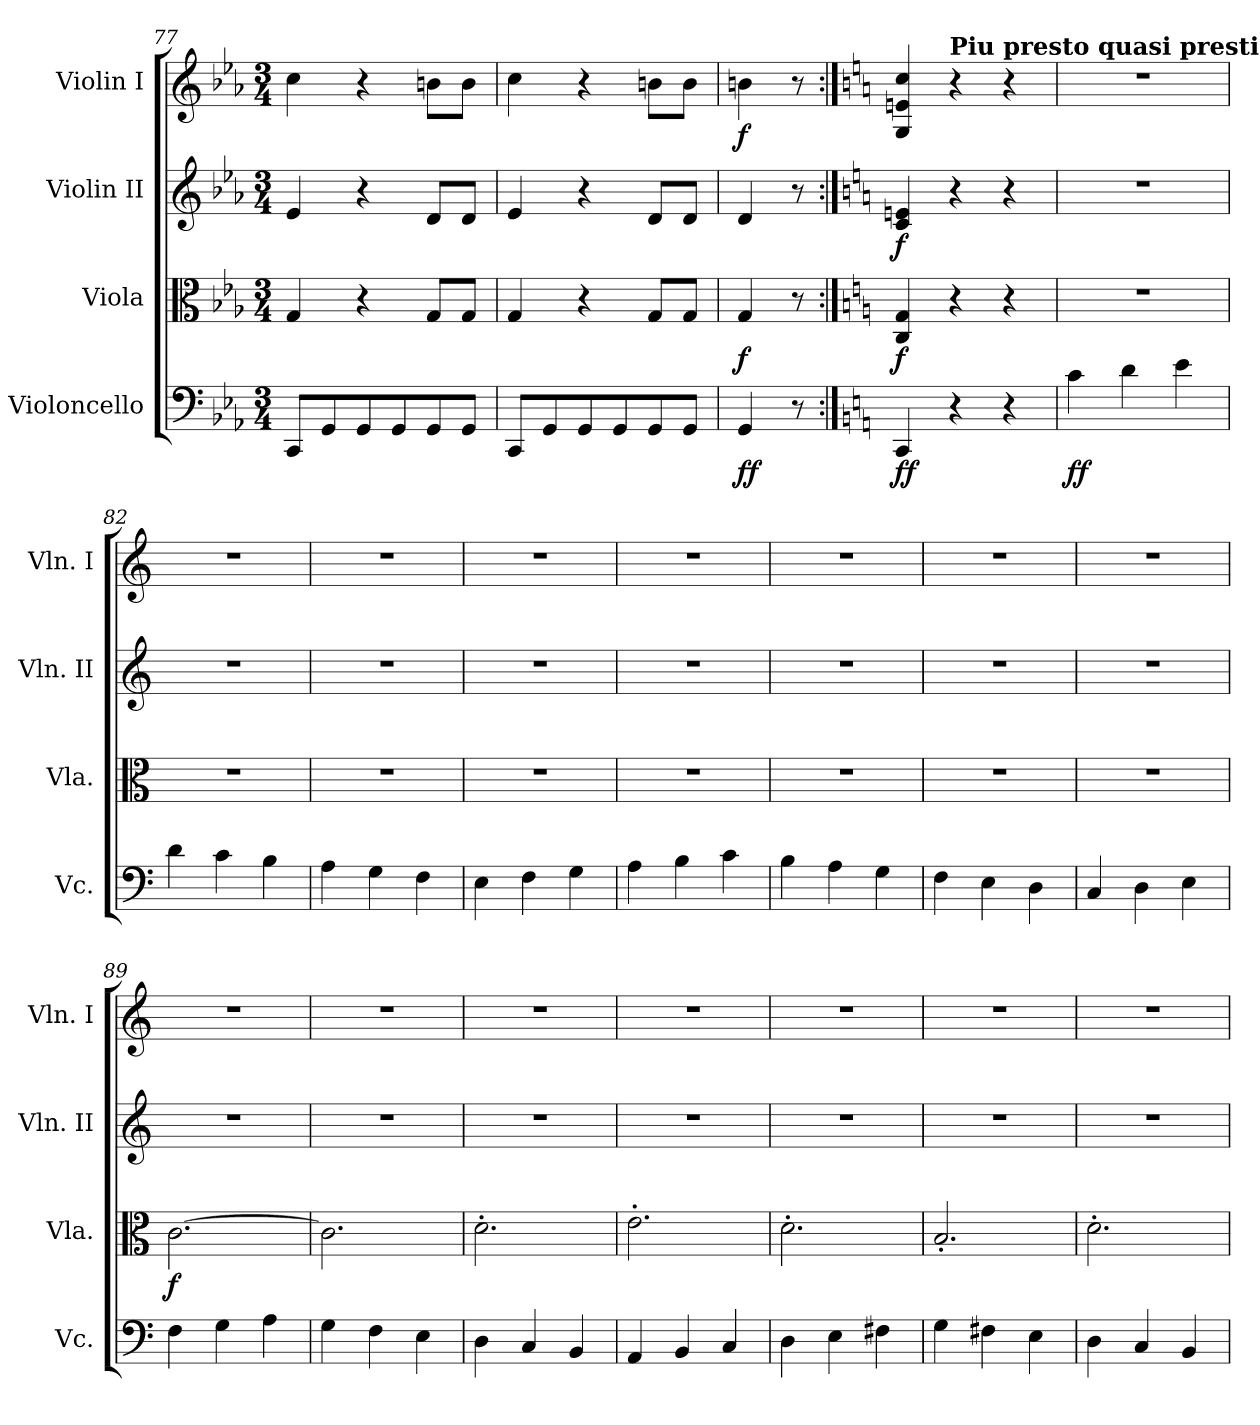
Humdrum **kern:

**kern	**dynam	**kern	**dynam	**kern	**dynam	**kern	**dynam
*part4	*part4	*part3	*part3	*part2	*part2	*part1	*part1
*staff4	*staff4	*staff3	*staff3	*staff2	*staff2	*staff1	*staff1
*I"Violoncello	*	*I"Viola	*	*I"Violin II	*	*I"Violin I	*
*I'Vc.	*	*I'Vla.	*	*I'Vln. II	*	*I'Vln. I	*
*clefF4	*	*clefC3	*	*clefG2	*	*clefG2	*
*k[b-e-a-]	*	*k[b-e-a-]	*	*k[b-e-a-]	*	*k[b-e-a-]	*
*c:	*	*c:	*	*c:	*	*c:	*
*M3/4	*	*M3/4	*	*M3/4	*	*M3/4	*
=77	=77	=77	=77	=77	=77	=77	=77
8CC/L	.	4G/	.	4e-/	.	4cc\	.
8GG/	.	.	.	.	.	.	.
8GG/	.	4r	.	4r	.	4r	.
8GG/	.	.	.	.	.	.	.
8GG/	.	8G/L	.	8d/L	.	8bn\L	.
8GG/J	.	8G/J	.	8d/J	.	8b\J	.
=78	=78	=78	=78	=78	=78	=78	=78
8CC/L	.	4G/	.	4e-/	.	4cc\	.
8GG/	.	.	.	.	.	.	.
8GG/	.	4r	.	4r	.	4r	.
8GG/	.	.	.	.	.	.	.
8GG/	.	8G/L	.	8d/L	.	8bn\L	.
8GG/J	.	8G/J	.	8d/J	.	8b\J	.
=79	=79	=79	=79	=79	=79	=79	=79
!	!LO:DY:b	!	!	!	!	!	!
!	!LO:DY:n=1:b	!	!LO:DY:b	!	!	!	!LO:DY:b
4GG/	f f	4G/	f	4d/	.	4bn\	f
8r	.	8r	.	8r	.	8r	.
=80:|!	=80:|!	=80:|!	=80:|!	=80:|!	=80:|!	=80:|!	=80:|!
*k[]	*	*k[]	*	*k[]	*	*k[]	*
*C:	*	*C:	*	*C:	*	*C:	*
!	!LO:DY:b	!	!	!	!	!	!
!	!LO:DY:n=1:b	!	!LO:DY:b	!	!LO:DY:b	!	!
4CC/	f f	4C/ 4G/	f	4c/ 4en/	f	4G/ 4en/ 4cc/	.
!	!	!	!	!	!	!LO:TX:a:B:t=Piu presto quasi prestissimo	!
4r	.	4r	.	4r	.	4r	.
4r	.	4r	.	4r	.	4r	.
=81	=81	=81	=81	=81	=81	=81	=81
!	!LO:DY:b	!	!	!	!	!	!
4c\	ff	2.r	.	2.r	.	2.r	.
4d\	.	.	.	.	.	.	.
4e\	.	.	.	.	.	.	.
=82	=82	=82	=82	=82	=82	=82	=82
4d\	.	2.r	.	2.r	.	2.r	.
4c\	.	.	.	.	.	.	.
4B\	.	.	.	.	.	.	.
=83	=83	=83	=83	=83	=83	=83	=83
4A\	.	2.r	.	2.r	.	2.r	.
4G\	.	.	.	.	.	.	.
4F\	.	.	.	.	.	.	.
=84	=84	=84	=84	=84	=84	=84	=84
4E\	.	2.r	.	2.r	.	2.r	.
4F\	.	.	.	.	.	.	.
4G\	.	.	.	.	.	.	.
=85	=85	=85	=85	=85	=85	=85	=85
4A\	.	2.r	.	2.r	.	2.r	.
4B\	.	.	.	.	.	.	.
4c\	.	.	.	.	.	.	.
=86	=86	=86	=86	=86	=86	=86	=86
4B\	.	2.r	.	2.r	.	2.r	.
4A\	.	.	.	.	.	.	.
4G\	.	.	.	.	.	.	.
=87	=87	=87	=87	=87	=87	=87	=87
4F\	.	2.r	.	2.r	.	2.r	.
4E\	.	.	.	.	.	.	.
4D\	.	.	.	.	.	.	.
=88	=88	=88	=88	=88	=88	=88	=88
4C/	.	2.r	.	2.r	.	2.r	.
4D\	.	.	.	.	.	.	.
4E\	.	.	.	.	.	.	.
=89	=89	=89	=89	=89	=89	=89	=89
!	!	!	!LO:DY:b	!	!	!	!
4F\	.	[2.c\	f	2.r	.	2.r	.
4G\	.	.	.	.	.	.	.
4A\	.	.	.	.	.	.	.
=90	=90	=90	=90	=90	=90	=90	=90
4G\	.	2.c\]	.	2.r	.	2.r	.
4F\	.	.	.	.	.	.	.
4E\	.	.	.	.	.	.	.
=91	=91	=91	=91	=91	=91	=91	=91
4D\	.	2.d'\	.	2.r	.	2.r	.
4C/	.	.	.	.	.	.	.
4BB/	.	.	.	.	.	.	.
=92	=92	=92	=92	=92	=92	=92	=92
4AA/	.	2.e'\	.	2.r	.	2.r	.
4BB/	.	.	.	.	.	.	.
4C/	.	.	.	.	.	.	.
=93	=93	=93	=93	=93	=93	=93	=93
4D\	.	2.d'\	.	2.r	.	2.r	.
4E\	.	.	.	.	.	.	.
4F#X\	.	.	.	.	.	.	.
=94	=94	=94	=94	=94	=94	=94	=94
4G\	.	2.B'/	.	2.r	.	2.r	.
4F#X\	.	.	.	.	.	.	.
4E\	.	.	.	.	.	.	.
=95	=95	=95	=95	=95	=95	=95	=95
4D\	.	2.d'\	.	2.r	.	2.r	.
4C/	.	.	.	.	.	.	.
4BB/	.	.	.	.	.	.	.
=	=	=	=	=	=	=	=
*-	*-	*-	*-	*-	*-	*-	*-
